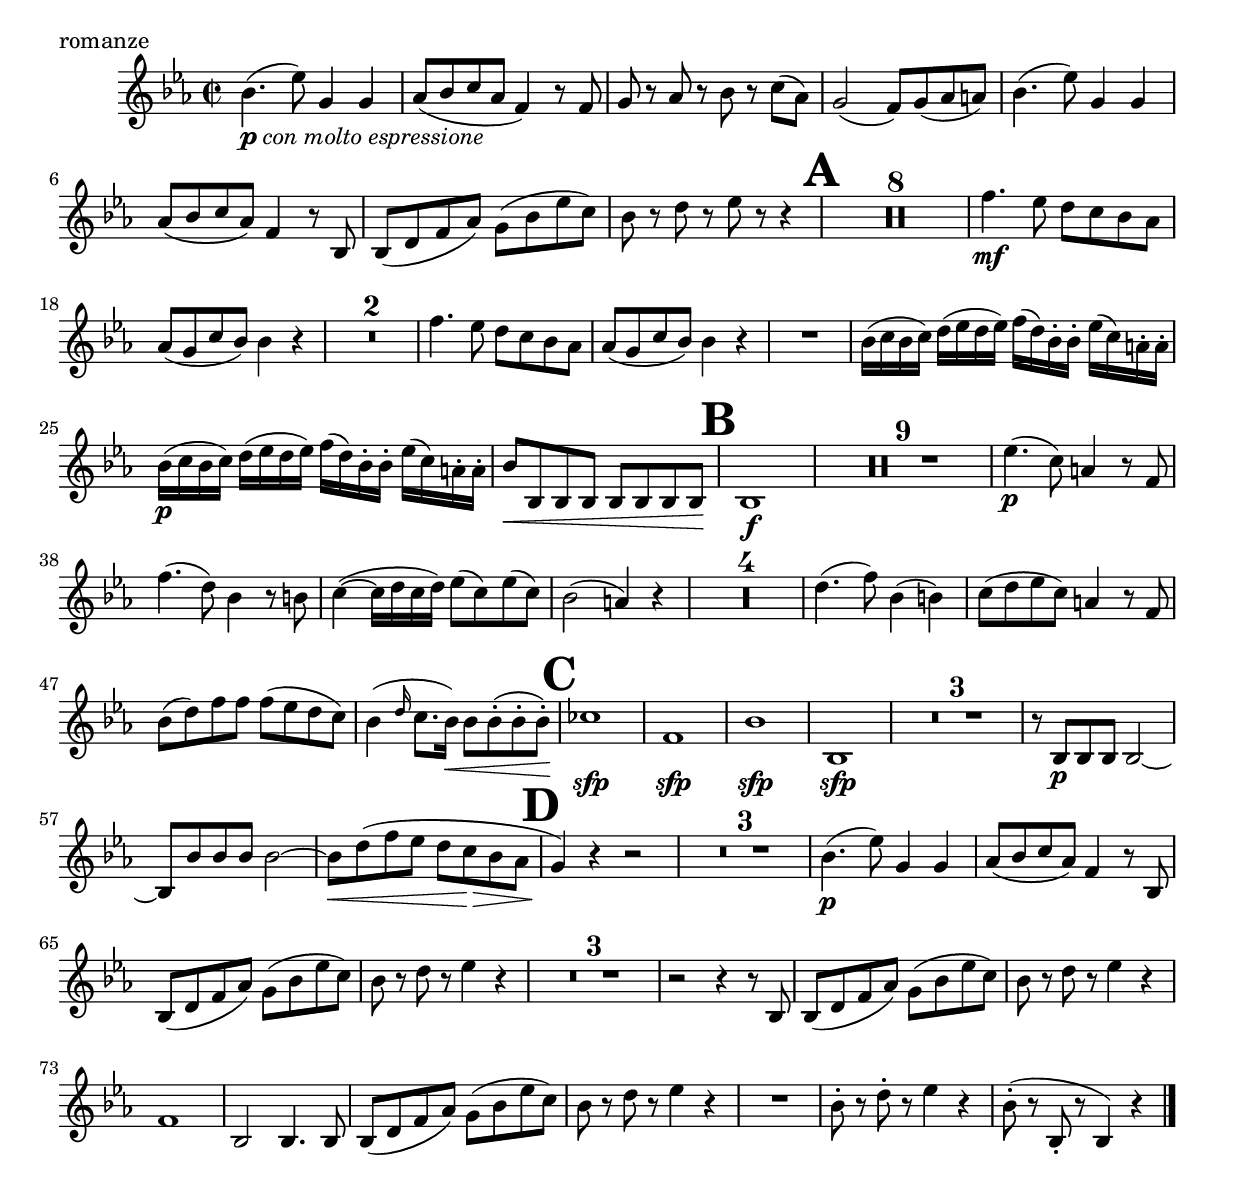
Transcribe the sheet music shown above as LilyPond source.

#(ly:set-option 'old-relative)

\version "2.1.22"
% #(ly:set-point-and-click 'line-column)

longgrace = \override Stem   #'stroke-style = #'()
endlonggrace = \revert Stem #'stroke-style
ritenuto = \markup { \italic  "rit." }

\version "2.1.22"
  
cresc = \notes {
    #(ly:export (make-event-chord (list (make-span-event 'CrescendoEvent START)))) 
    \set crescendoText = \markup { \italic \bold "cresc." }
    \set crescendoSpanner = #'dashed-line
}

%%
%% TODO: a better mechanism for tweaking Grace settings.
%%

startGraceMusic = \sequential { 
    \startGraceMusic 
    \override Beam   #'space-function
    = #(lambda (beam mult) (* 0.8 0.8))
    \override Beam   #'thickness = #(* 0.384 (/ 0.6 0.48))
}

stopGraceMusic= \sequential {
    \revert Beam #'thickness
    \revert Beam #'space-function
    \stopGraceMusic
}

\paper{
    \translator {
        \ScoreContext
        skipBars = ##t
        midiInstrument = #"french horn"
        %% try to mimic Breitkopf
        RehearsalMark \override #'padding = #1
        MultiMeasureRest \override #'padding = #0.5
        restNumberThreshold = #1

	RehearsalMark \override #'font-series = #'bold
	RehearsalMark \override #'font-size = #6

        Beam \override #'thickness = #0.6
        Beam \override #'space-function = #(lambda (beam mult) 0.8)
        Slur \override #'beautiful = #0.3
    }
    \translator {
        \StaffContext
        minimumVerticalExtent = #'(-4.5 . 4.5)
    }
    % #(define fonts my-sheet)

    indent = 10. \mm
    linewidth = 189. \mm

}



romanze = \notes \relative c' {
	\key f \major
	\time 2/2
	\set Score.skipBars = ##t

	c'4.( _\markup { \dynamic "p" \italic { "" con molto espressione } }
		 f8) a,4 a
	 bes8[( c d bes]  g4) r8 g
	a r bes r c r  d[( bes)]
	a2(  g8[) a( bes  b)]
	c4. ( f8) a,4 a |
	% 6 
	 bes8[ (c d bes)] g4 r8 c,
	 c8[( e g  bes)]  a[( c f  d)]
	c r e r f r r4
	\mark "A"
	R1*8
	g4.\mf f8   e[ d c bes]
	% 18
	 bes[( a d  c)] c4 r
	R1*2
	g'4. f8  e[ d c bes]
	 bes[ (a d  c)] c4 r
	R1
	% 25
	 c16[ ( d c  d)]  e[ ( f e  f)]  g[( e) c-. c-.]  f[( d) b-. b-.]
	 c16[\p ( d c  d)]  e[ ( f e  f)]  g[( e) c-. c-.]  f[( d) b-. b-.]
	 c8[ \< c, c c]  c[ c c c\!]
	\mark "B"
	c1\f
	R1*9
	f'4.(\p  d8) b4 r8 g
	g'4.( e8) c4 r8 cis |
	% 39
	d4(~  d16[ e d  e)]  f8[ ( d) f( d)]
	c2( b4) r
	R1*4
	e4. ( g8) c,4 ( cis)
	 d8[( e f  d)] b4 r8 g
	 c[ ( e) g g]  g[( f e  d)]
	c4(
	\grace {
  \override Stem   #'stroke-style = #"grace"
   \longgrace e16 \endlonggrace 
  \revert Stem #'stroke-style }

	 d8.[  c16) \< ]  c8[ c-.( c-. c)-.]\!
	\mark "C"

	%% this is a trick to get the sfp-s to align. 
	\override Hairpin   #'transparent = ##t
	des1\sfp \> 
	g,1\sfp\!  \> 
	c\sfp \!   \> 
	c,\sfp\!
	\revert Hairpin #'transparent 
	R1*3
	r8  c[\p c c] c2~
	 c8[ c' c c] c2~
	 c8[ \< e( g f]  e[  d\!\> c bes]
	\mark "D"
	a4\!) r r2
	R1*3
	c4.\p ( f8) a,4 a |
	 bes8[ (c d bes)] g4 r8 c,
	 c8[( e g  bes)]  a[( c f  d)]
	c r e r f4 r4
	R1*3
	r2 r4 r8 c,8
	 c8[( e g  bes)]  a[( c f  d)]
	c r e r f4 r4	
	g,1
	c,2 c4. c8
	 c8[( e g  bes)]  a[( c f  d)]
	c r e r f4 r4			% -. ? 

	R1
	c8-.   r e-. r f4 r4

	% Finish with F if played separately 
	c8-.(   r c,-. r  c4) r4| 
	\bar "|."
}



\score
{
    \notes { \transpose c' bes \romanze }
	\header { piece = "romanze" opus = "" }	
	\midi{ \tempo 4 = 70  }
	\paper{}
}

